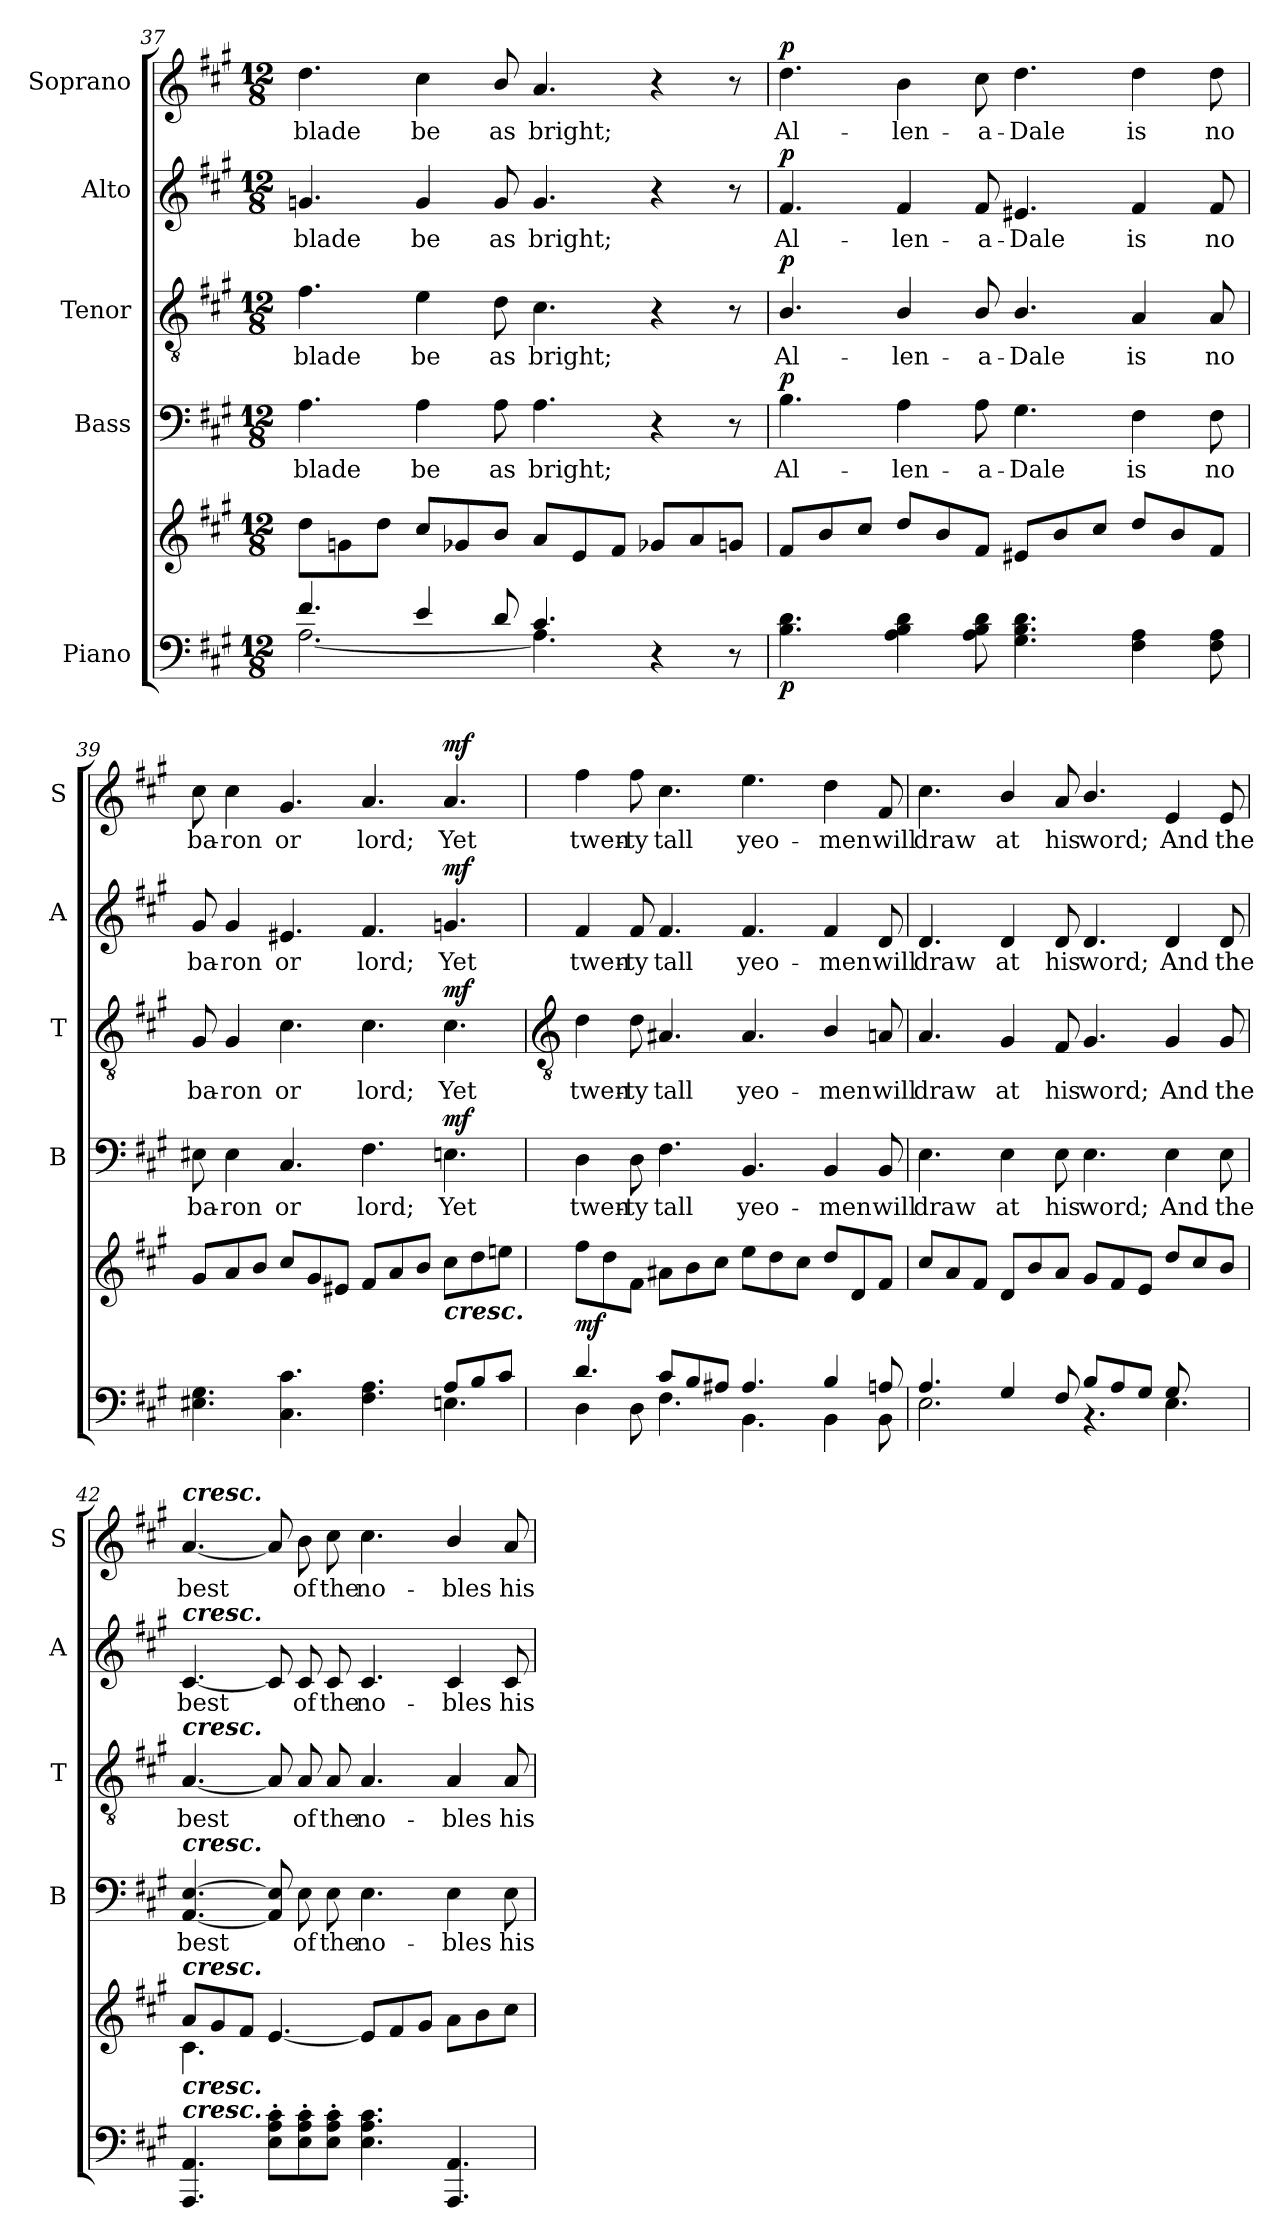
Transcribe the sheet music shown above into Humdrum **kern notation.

**kern	**kern	**dynam	**kern	**text	**dynam	**kern	**text	**dynam	**kern	**text	**dynam	**kern	**text	**dynam
*part5	*part5	*part5	*part4	*part4	*part4	*part3	*part3	*part3	*part2	*part2	*part2	*part1	*part1	*part1
*staff6	*staff5	*staff5/6	*staff4	*staff4	*staff4	*staff3	*staff3	*staff3	*staff2	*staff2	*staff2	*staff1	*staff1	*staff1
*I"Piano	*	*	*I"Bass	*	*	*I"Tenor	*	*	*I"Alto	*	*	*I"Soprano	*	*
*	*	*	*I'B	*	*	*I'T	*	*	*I'A	*	*	*I'S	*	*
!!LO:LB:g=z
*clefF4	*clefG2	*	*clefF4	*	*	*clefGv2	*	*	*clefG2	*	*	*clefG2	*	*
*k[f#c#g#]	*k[f#c#g#]	*	*k[f#c#g#]	*	*	*k[f#c#g#]	*	*	*k[f#c#g#]	*	*	*k[f#c#g#]	*	*
*A:	*A:	*	*A:	*	*	*A:	*	*	*A:	*	*	*A:	*	*
*M12/8	*M12/8	*	*M12/8	*	*	*M12/8	*	*	*M12/8	*	*	*M12/8	*	*
=37	=37	=37	=37	=37	=37	=37	=37	=37	=37	=37	=37	=37	=37	=37
*^	*	*	*	*	*	*	*	*	*	*	*	*	*	*
!	!	!	!	!	!LO:LY:b	!	!	!LO:LY:b	!	!	!LO:LY:b	!	!	!LO:LY:b	!
4.f#/	[2.A\	8ddL	.	4.A	blade	.	4.f#	blade	.	4.gn	blade	.	4.dd	blade	.
.	.	8gn	.	.	.	.	.	.	.	.	.	.	.	.	.
.	.	8ddJ	.	.	.	.	.	.	.	.	.	.	.	.	.
!	!	!	!	!	!LO:LY:b	!	!	!LO:LY:b	!	!	!LO:LY:b	!	!	!LO:LY:b	!
4e/	.	8cc#L	.	4A	be	.	4e	be	.	4g	be	.	4cc#	be	.
.	.	8g-X	.	.	.	.	.	.	.	.	.	.	.	.	.
!	!	!	!	!	!LO:LY:b	!	!	!LO:LY:b	!	!	!LO:LY:b	!	!	!LO:LY:b	!
8d/	.	8bJ	.	8A	as	.	8d\	as	.	8g/	as	.	8b/	as	.
!	!	!	!	!	!LO:LY:b	!	!	!LO:LY:b	!	!	!LO:LY:b	!	!	!LO:LY:b	!
4.c#/	4.A\]	8aL	.	4.A	bright;	.	4.c#	bright;	.	4.g	bright;	.	4.a	bright;	.
.	.	8e	.	.	.	.	.	.	.	.	.	.	.	.	.
.	.	8f#J	.	.	.	.	.	.	.	.	.	.	.	.	.
4.ryy	4r	8g-XL	.	4r	.	.	4r	.	.	4r	.	.	4r	.	.
.	.	8a	.	.	.	.	.	.	.	.	.	.	.	.	.
.	8r	8gJ	.	8r	.	.	8r	.	.	8r	.	.	8r	.	.
=38	=38	=38	=38	=38	=38	=38	=38	=38	=38	=38	=38	=38	=38	=38	=38
!LO:N:vis=1	!	!	!LO:DY:b=2	!	!LO:LY:b	!LO:DY:b	!	!LO:LY:b	!LO:DY:b	!	!LO:LY:b	!LO:DY:b	!	!LO:LY:b	!LO:DY:b
1.ryy	4.B\ 4.d\	8f#L	p	4.B	Al-	p	4.B/	Al-	p	4.f#	Al-	p	4.dd	Al-	p
.	.	8b	.	.	.	.	.	.	.	.	.	.	.	.	.
.	.	8cc#J	.	.	.	.	.	.	.	.	.	.	.	.	.
!	!	!	!	!	!LO:LY:b	!	!	!LO:LY:b	!	!	!LO:LY:b	!	!	!LO:LY:b	!
.	4A\ 4B\ 4d\	8ddL	.	4A	-len-	.	4B/	-len-	.	4f#	-len-	.	4b	-len-	.
.	.	8b	.	.	.	.	.	.	.	.	.	.	.	.	.
!	!	!	!	!	!LO:LY:b	!	!	!LO:LY:b	!	!	!LO:LY:b	!	!	!LO:LY:b	!
.	8A\ 8B\ 8d\	8f#J	.	8A	-a-	.	8B/	-a-	.	8f#	-a-	.	8cc#	-a-	.
!	!	!	!	!	!LO:LY:b	!	!	!LO:LY:b	!	!	!LO:LY:b	!	!	!LO:LY:b	!
.	4.G#\ 4.B\ 4.d\	8e#XL	.	4.G#	-Dale	.	4.B/	-Dale	.	4.e#X	-Dale	.	4.dd	-Dale	.
.	.	8b	.	.	.	.	.	.	.	.	.	.	.	.	.
.	.	8cc#J	.	.	.	.	.	.	.	.	.	.	.	.	.
!	!	!	!	!	!LO:LY:b	!	!	!LO:LY:b	!	!	!LO:LY:b	!	!	!LO:LY:b	!
.	4F#\ 4A\	8ddL	.	4F#	is	.	4A	is	.	4f#	is	.	4dd	is	.
.	.	8b	.	.	.	.	.	.	.	.	.	.	.	.	.
!	!	!	!	!	!LO:LY:b	!	!	!LO:LY:b	!	!	!LO:LY:b	!	!	!LO:LY:b	!
.	8F#\ 8A\	8f#J	.	8F#	no	.	8A	no	.	8f#	no	.	8dd	no	.
=39	=39	=39	=39	=39	=39	=39	=39	=39	=39	=39	=39	=39	=39	=39	=39
!	!	!	!	!	!LO:LY:b	!	!	!LO:LY:b	!	!	!LO:LY:b	!	!	!LO:LY:b	!
2.ryy	4.E#X\ 4.G#\	8g#L	.	8E#X	ba-	.	8G#	ba-	.	8g#	ba-	.	8cc#	ba-	.
!	!	!	!	!	!LO:LY:b	!	!	!LO:LY:b	!	!	!LO:LY:b	!	!	!LO:LY:b	!
.	.	8a	.	4E#	-ron	.	4G#	-ron	.	4g#	-ron	.	4cc#	-ron	.
.	.	8bJ	.	.	.	.	.	.	.	.	.	.	.	.	.
!	!	!	!	!	!LO:LY:b	!	!	!LO:LY:b	!	!	!LO:LY:b	!	!	!LO:LY:b	!
.	4.C#\ 4.c#\	8cc#L	.	4.C#	or	.	4.c#	or	.	4.e#X	or	.	4.g#	or	.
.	.	8g#	.	.	.	.	.	.	.	.	.	.	.	.	.
.	.	8e#XJ	.	.	.	.	.	.	.	.	.	.	.	.	.
!	!	!	!	!	!LO:LY:b	!	!	!LO:LY:b	!	!	!LO:LY:b	!	!	!LO:LY:b	!
4.ryy	4.F#\ 4.A\	8f#L	.	4.F#	lord;	.	4.c#	lord;	.	4.f#	lord;	.	4.a	lord;	.
.	.	8a	.	.	.	.	.	.	.	.	.	.	.	.	.
.	.	8bJ	.	.	.	.	.	.	.	.	.	.	.	.	.
!	!	!LO:TX:b:Bi:t=cresc.	!	!	!	!	!	!	!	!	!	!	!	!	!
!	!	!	!LO:DY:b=2	!	!LO:LY:b	!	!	!LO:LY:b	!	!	!LO:LY:b	!	!	!LO:LY:b	!
!	!	!	!LO:DY:n=1:b=2	!	!	!LO:DY:b	!	!	!LO:DY:b	!	!	!LO:DY:b	!	!	!LO:DY:b
8A/L	4.En\	8cc#L	mf mf	4.En	Yet	mf	4.c#	Yet	mf	4.gn	Yet	mf	4.a	Yet	mf
8B/	.	8dd	.	.	.	.	.	.	.	.	.	.	.	.	.
8c#/J	.	8eenJ	.	.	.	.	.	.	.	.	.	.	.	.	.
!!LO:LB:g=z
=40	=40	=40	=40	=40	=40	=40	=40	=40	=40	=40	=40	=40	=40	=40	=40
*	*	*	*	*	*	*	*clefGv2	*	*	*	*	*	*	*	*
!	!	!	!LO:DY:b	!	!LO:LY:b	!	!	!LO:LY:b	!	!	!LO:LY:b	!	!	!LO:LY:b	!
4.d/	4D\	8ff#L	mf	4D	twen-	.	4d	twen-	.	4f#	twen-	.	4ff#	twen-	.
.	.	8dd	.	.	.	.	.	.	.	.	.	.	.	.	.
!	!	!	!	!	!LO:LY:b	!	!	!LO:LY:b	!	!	!LO:LY:b	!	!	!LO:LY:b	!
.	8D\	8f#J	.	8D	-ty	.	8d	-ty	.	8f#	-ty	.	8ff#	-ty	.
!	!	!	!	!	!LO:LY:b	!	!	!LO:LY:b	!	!	!LO:LY:b	!	!	!LO:LY:b	!
8c#/L	4.F#\	8a#XL	.	4.F#	tall	.	4.A#X	tall	.	4.f#	tall	.	4.cc#	tall	.
8B/	.	8b	.	.	.	.	.	.	.	.	.	.	.	.	.
8A#X/J	.	8cc#J	.	.	.	.	.	.	.	.	.	.	.	.	.
!	!	!	!	!	!LO:LY:b	!	!	!LO:LY:b	!	!	!LO:LY:b	!	!	!LO:LY:b	!
4.A#/	4.BB\	8eeL	.	4.BB	yeo-	.	4.A#	yeo-	.	4.f#	yeo-	.	4.ee	yeo-	.
.	.	8dd	.	.	.	.	.	.	.	.	.	.	.	.	.
.	.	8cc#J	.	.	.	.	.	.	.	.	.	.	.	.	.
!	!	!	!	!	!LO:LY:b	!	!	!LO:LY:b	!	!	!LO:LY:b	!	!	!LO:LY:b	!
4B/	4BB\	8ddL	.	4BB	-men	.	4B/	-men	.	4f#	-men	.	4dd	-men	.
.	.	8d	.	.	.	.	.	.	.	.	.	.	.	.	.
!	!	!	!	!	!LO:LY:b	!	!	!LO:LY:b	!	!	!LO:LY:b	!	!	!LO:LY:b	!
8An/	8BB\	8f#J	.	8BB	will	.	8An	will	.	8d	will	.	8f#	will	.
=41	=41	=41	=41	=41	=41	=41	=41	=41	=41	=41	=41	=41	=41	=41	=41
*	*	*^	*	*	*	*	*	*	*	*	*	*	*	*	*
!	!	!	!	!	!	!LO:LY:b	!	!	!LO:LY:b	!	!	!LO:LY:b	!	!	!LO:LY:b	!
4.A/	2.E\	8cc#L	4ryy	.	4.E	draw	.	4.A	draw	.	4.d	draw	.	4.cc#	draw	.
.	.	8a	.	.	.	.	.	.	.	.	.	.	.	.	.	.
*	*	*v	*v	*	*	*	*	*	*	*	*	*	*	*	*	*
.	.	8f#J	.	.	.	.	.	.	.	.	.	.	.	.	.
!	!	!	!	!	!LO:LY:b	!	!	!LO:LY:b	!	!	!LO:LY:b	!	!	!LO:LY:b	!
4G#/	.	8dL	.	4E\	at	.	4G#/	at	.	4d/	at	.	4b/	at	.
.	.	8b	.	.	.	.	.	.	.	.	.	.	.	.	.
!	!	!	!	!	!LO:LY:b	!	!	!LO:LY:b	!	!	!LO:LY:b	!	!	!LO:LY:b	!
8F#/	.	8aJ	.	8E	his	.	8F#	his	.	8d	his	.	8a	his	.
!	!	!	!	!	!LO:LY:b	!	!	!LO:LY:b	!	!	!LO:LY:b	!	!	!LO:LY:b	!
8B/L	4.r	8g#L	.	4.E\	word;	.	4.G#/	word;	.	4.d/	word;	.	4.b/	word;	.
8A/	.	8f#	.	.	.	.	.	.	.	.	.	.	.	.	.
8G#/J	.	8eJ	.	.	.	.	.	.	.	.	.	.	.	.	.
!	!	!	!	!	!LO:LY:b	!	!	!LO:LY:b	!	!	!LO:LY:b	!	!	!LO:LY:b	!
8G#L	4.E\	8dd/L	.	4E	And	.	4G#	And	.	4d	And	.	4e	And	.
*	*	*^	*	*	*	*	*	*	*	*	*	*	*	*	*
4ryy	.	8cc#/	8e\	.	.	.	.	.	.	.	.	.	.	.	.	.
!	!	!	!	!	!	!LO:LY:b	!	!	!LO:LY:b	!	!	!LO:LY:b	!	!	!LO:LY:b	!
.	.	8b/J	8d\J	.	8E	the	.	8G#	the	.	8d	the	.	8e	the	.
*v	*v	*	*	*	*	*	*	*	*	*	*	*	*	*	*	*
=42	=42	=42	=42	=42	=42	=42	=42	=42	=42	=42	=42	=42	=42	=42	=42
!	!	!	!	!	!	!	!	!	!	!	!	!	!LO:TX:a:Bi:t=cresc.	!	!
!	!	!	!	!	!	!	!	!	!	!LO:TX:a:Bi:t=cresc.	!	!	!	!	!
!	!	!	!	!	!	!	!LO:TX:a:Bi:t=cresc.	!	!	!	!	!	!	!	!
!	!	!	!	!LO:TX:a:Bi:t=cresc.	!	!	!	!	!	!	!	!	!	!	!
!	!LO:TX:a:Bi:t=cresc.	!	!	!	!	!	!	!	!	!	!	!	!	!	!
!LO:TX:a:Bi:t=cresc.	!	!	!	!	!	!	!	!	!	!	!	!	!	!	!
!LO:TX:a:Bi:t=cresc.	!	!	!	!	!	!	!	!	!	!	!	!	!	!	!
!	!	!	!	!	!LO:LY:b	!	!	!LO:LY:b	!	!	!LO:LY:b	!	!	!LO:LY:b	!
4.AAA/ 4.AA/	8aL	4.c#\	.	[4.AA [4.E	best	.	[4.A	best	.	[4.c#	best	.	[4.a	best	.
.	8g#	.	.	.	.	.	.	.	.	.	.	.	.	.	.
.	8f#J	.	.	.	.	.	.	.	.	.	.	.	.	.	.
8E\' 8A\' 8c#\'L	[4.e	1ryy	.	8AA] 8E]	.	.	8A]	.	.	8c#]	.	.	8a]	.	.
!	!	!	!	!	!LO:LY:b	!	!	!LO:LY:b	!	!	!LO:LY:b	!	!	!LO:LY:b	!
8E\' 8A\' 8c#\'	.	.	.	8E	of	.	8A	of	.	8c#	of	.	8b	of	.
!	!	!	!	!	!LO:LY:b	!	!	!LO:LY:b	!	!	!LO:LY:b	!	!	!LO:LY:b	!
8E\' 8A\' 8c#\'J	.	.	.	8E	the	.	8A	the	.	8c#	the	.	8cc#	the	.
!	!	!	!	!	!LO:LY:b	!	!	!LO:LY:b	!	!	!LO:LY:b	!	!	!LO:LY:b	!
4.E\ 4.A\ 4.c#\	8eL]	.	.	4.E	no-	.	4.A	no-	.	4.c#	no-	.	4.cc#	no-	.
.	8f#	.	.	.	.	.	.	.	.	.	.	.	.	.	.
.	8g#J	.	.	.	.	.	.	.	.	.	.	.	.	.	.
!	!	!	!	!	!LO:LY:b	!	!	!LO:LY:b	!	!	!LO:LY:b	!	!	!LO:LY:b	!
4.AAA/ 4.AA/	8aL	.	.	4E\	-bles	.	4A/	-bles	.	4c#/	-bles	.	4b/	-bles	.
.	8b	.	.	.	.	.	.	.	.	.	.	.	.	.	.
!	!	!	!	!	!LO:LY:b	!	!	!LO:LY:b	!	!	!LO:LY:b	!	!	!LO:LY:b	!
.	8cc#J	8ryy	.	8E	his	.	8A	his	.	8c#	his	.	8a	his	.
*	*v	*v	*	*	*	*	*	*	*	*	*	*	*	*	*
=	=	=	=	=	=	=	=	=	=	=	=	=	=	=
*-	*-	*-	*-	*-	*-	*-	*-	*-	*-	*-	*-	*-	*-	*-
